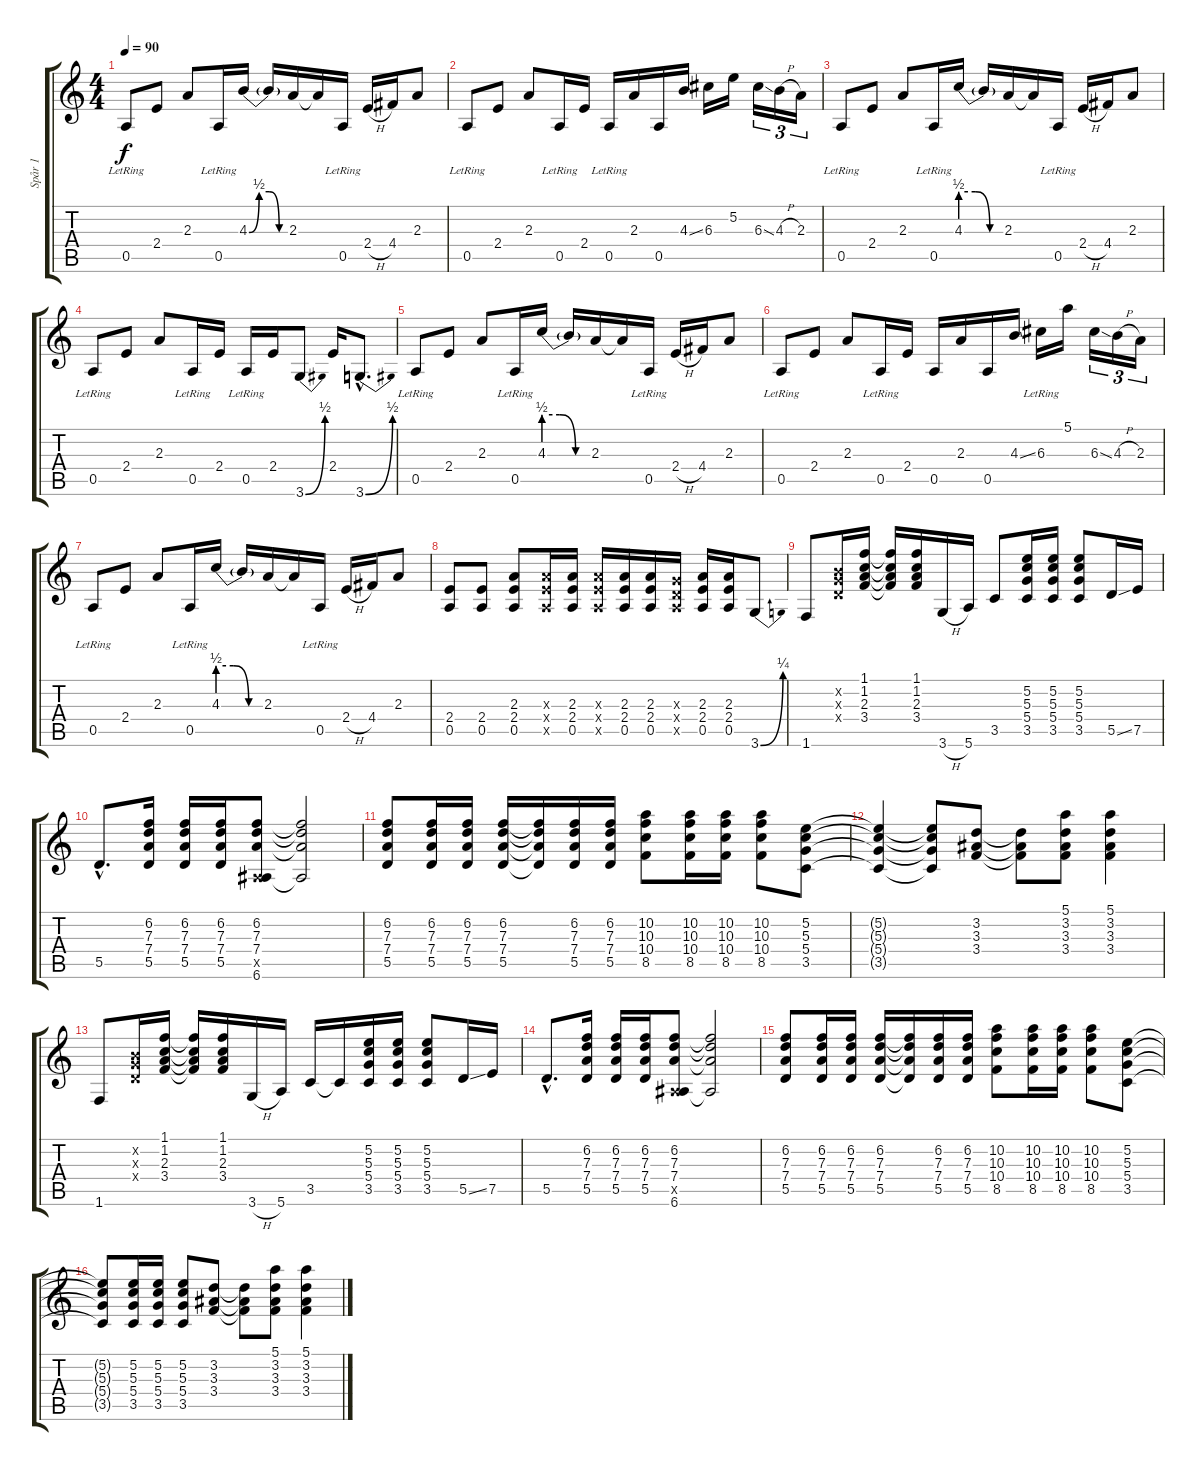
\track ("Spår 1" "Spår 1") {instrument electricguitarclean}
\staff {score tabs}
\tuning (E4 B3 G3 D3 A2 E2) {hide}
\ts (4 4)
\tempo 90
\clef g2
\ks c
0.5{lr}.8{dy f instrument electricguitarclean} 2.4.8 2.3.8 0.5{lr}.16 4.3{be (custom 0 0 15 2 30 2 45 0 60 0)}.16 4.3{t}.16 2.3.16 2.3{t}.16 0.5{lr}.16 2.4{h}.16 4.4.16 2.3.8 |
0.5{lr}.8 2.4.8 2.3.8 0.5{lr}.16 2.4.16 0.5{lr}.16 2.3.16 0.5.16 4.3{ss}.16 6.3.16 5.2.16 6.3{ss}.16{tu (3 2)} 4.3{h}.16{tu (3 2)} 2.3.16{tu (3 2)} |
0.5{lr}.8 2.4.8 2.3.8 0.5{lr}.16 4.3{be (custom 0 2 20 2 40 0 60 0)}.16 4.3{t}.16 2.3.16 2.3{t}.16 0.5{lr}.16 2.4{h}.16 4.4.16 2.3.8 |
0.5{lr}.8 2.4.8 2.3.8 0.5{lr}.16 2.4.16 0.5{lr}.16 2.4.16 3.6{be (bend 0 0 60 2)}.8 2.4.16 3.6{be (bend 0 0 60 2) hac}.8{d} |
0.5{lr}.8 2.4.8 2.3.8 0.5{lr}.16 4.3{be (custom 0 2 20 2 40 0 60 0)}.16 4.3{t}.16 2.3.16 2.3{t}.16 0.5{lr}.16 2.4{h}.16 4.4.16 2.3.8 |
0.5{lr}.8 2.4.8 2.3.8 0.5{lr}.16 2.4.16 0.5.16 2.3.16 0.5.16 4.3{ss}.16 6.3{lr}.16 5.1.16 6.3{ss}.16{tu (3 2)} 4.3{h}.16{tu (3 2)} 2.3.16{tu (3 2)} |
0.5{lr}.8 2.4.8 2.3.8 0.5{lr}.16 4.3{be (custom 0 2 20 2 40 0 60 0)}.16 4.3{t}.16 2.3.16 2.3{t}.16 0.5{lr}.16 2.4{h}.16 4.4.16 2.3.8 |
(2.4 0.5).8 (2.4 0.5).8 (2.3 2.4 0.5).8 (2.3{x} 2.4{x} 0.5{x}).16 (2.3 2.4 0.5).16 (2.3{x} 2.4{x} 0.5{x}).16 (2.3 2.4 0.5).16 (2.3 2.4 0.5).16 (0.3{x} 0.4{x} 0.5{x}).16 (2.3 2.4 0.5).16 (2.3 2.4 0.5).16 3.6{be (bend 0 0 60 1)}.8 |
1.6.8 (0.2{x} 0.3{x} 0.4{x}).16 (1.1 1.2 2.3 3.4).16 (1.1{t} 1.2{t} 2.3{t} 3.4{t}).16 (1.1 1.2 2.3 3.4).16 3.6{h}.16 5.6.16 3.5.8 (5.2 5.3 5.4 3.5).16 (5.2 5.3 5.4 3.5).16 (5.2 5.3 5.4 3.5).8 5.5{ss}.16 7.5.16 |
5.5{hac}.8{d} (6.2 7.3 7.4 5.5).16 (6.2 7.3 7.4 5.5).16 (6.2 7.3 7.4 5.5).16 (6.2 7.3 7.4 0.5{x} 6.6).8 (6.2{t} 7.3{t} 7.4{t} 6.6{t}).2 |
(6.2 7.3 7.4 5.5).8 (6.2 7.3 7.4 5.5).16 (6.2 7.3 7.4 5.5).16 (6.2 7.3 7.4 5.5).16 (6.2{t} 7.3{t} 7.4{t} 5.5{t}).16 (6.2 7.3 7.4 5.5).16 (6.2 7.3 7.4 5.5).16 (10.2 10.3 10.4 8.5).8 (10.2 10.3 10.4 8.5).16 (10.2 10.3 10.4 8.5).16 (10.2 10.3 10.4 8.5).8 (5.2 5.3 5.4 3.5).8 |
(5.2{t} 5.3{t} 5.4{t} 3.5{t}).4 (5.2{t} 5.3{t} 5.4{t} 3.5{t}).8 (3.2 3.3 3.4).8 (3.2{t} 3.3{t} 3.4{t}).8 (5.1 3.2 3.3 3.4).8 (5.1 3.2 3.3 3.4).4 |
1.6.8 (0.2{x} 0.3{x} 0.4{x}).16 (1.1 1.2 2.3 3.4).16 (1.1{t} 1.2{t} 2.3{t} 3.4{t}).16 (1.1 1.2 2.3 3.4).16 3.6{h}.16 5.6.16 3.5.16 3.5{t}.16 (5.2 5.3 5.4 3.5).16 (5.2 5.3 5.4 3.5).16 (5.2 5.3 5.4 3.5).8 5.5{ss}.16 7.5.16 |
5.5{hac}.8{d} (6.2 7.3 7.4 5.5).16 (6.2 7.3 7.4 5.5).16 (6.2 7.3 7.4 5.5).16 (6.2 7.3 7.4 0.5{x} 6.6).8 (6.2{t} 7.3{t} 7.4{t} 6.6{t}).2 |
(6.2 7.3 7.4 5.5).8 (6.2 7.3 7.4 5.5).16 (6.2 7.3 7.4 5.5).16 (6.2 7.3 7.4 5.5).16 (6.2{t} 7.3{t} 7.4{t} 5.5{t}).16 (6.2 7.3 7.4 5.5).16 (6.2 7.3 7.4 5.5).16 (10.2 10.3 10.4 8.5).8 (10.2 10.3 10.4 8.5).16 (10.2 10.3 10.4 8.5).16 (10.2 10.3 10.4 8.5).8 (5.2 5.3 5.4 3.5).8 |
(5.2{t} 5.3{t} 5.4{t} 3.5{t}).8 (5.2 5.3 5.4 3.5).16 (5.2 5.3 5.4 3.5).16 (5.2 5.3 5.4 3.5).8 (3.2 3.3 3.4).8 (3.2{t} 3.3{t} 3.4{t}).8 (5.1 3.2 3.3 3.4).8 (5.1 3.2 3.3 3.4).4
